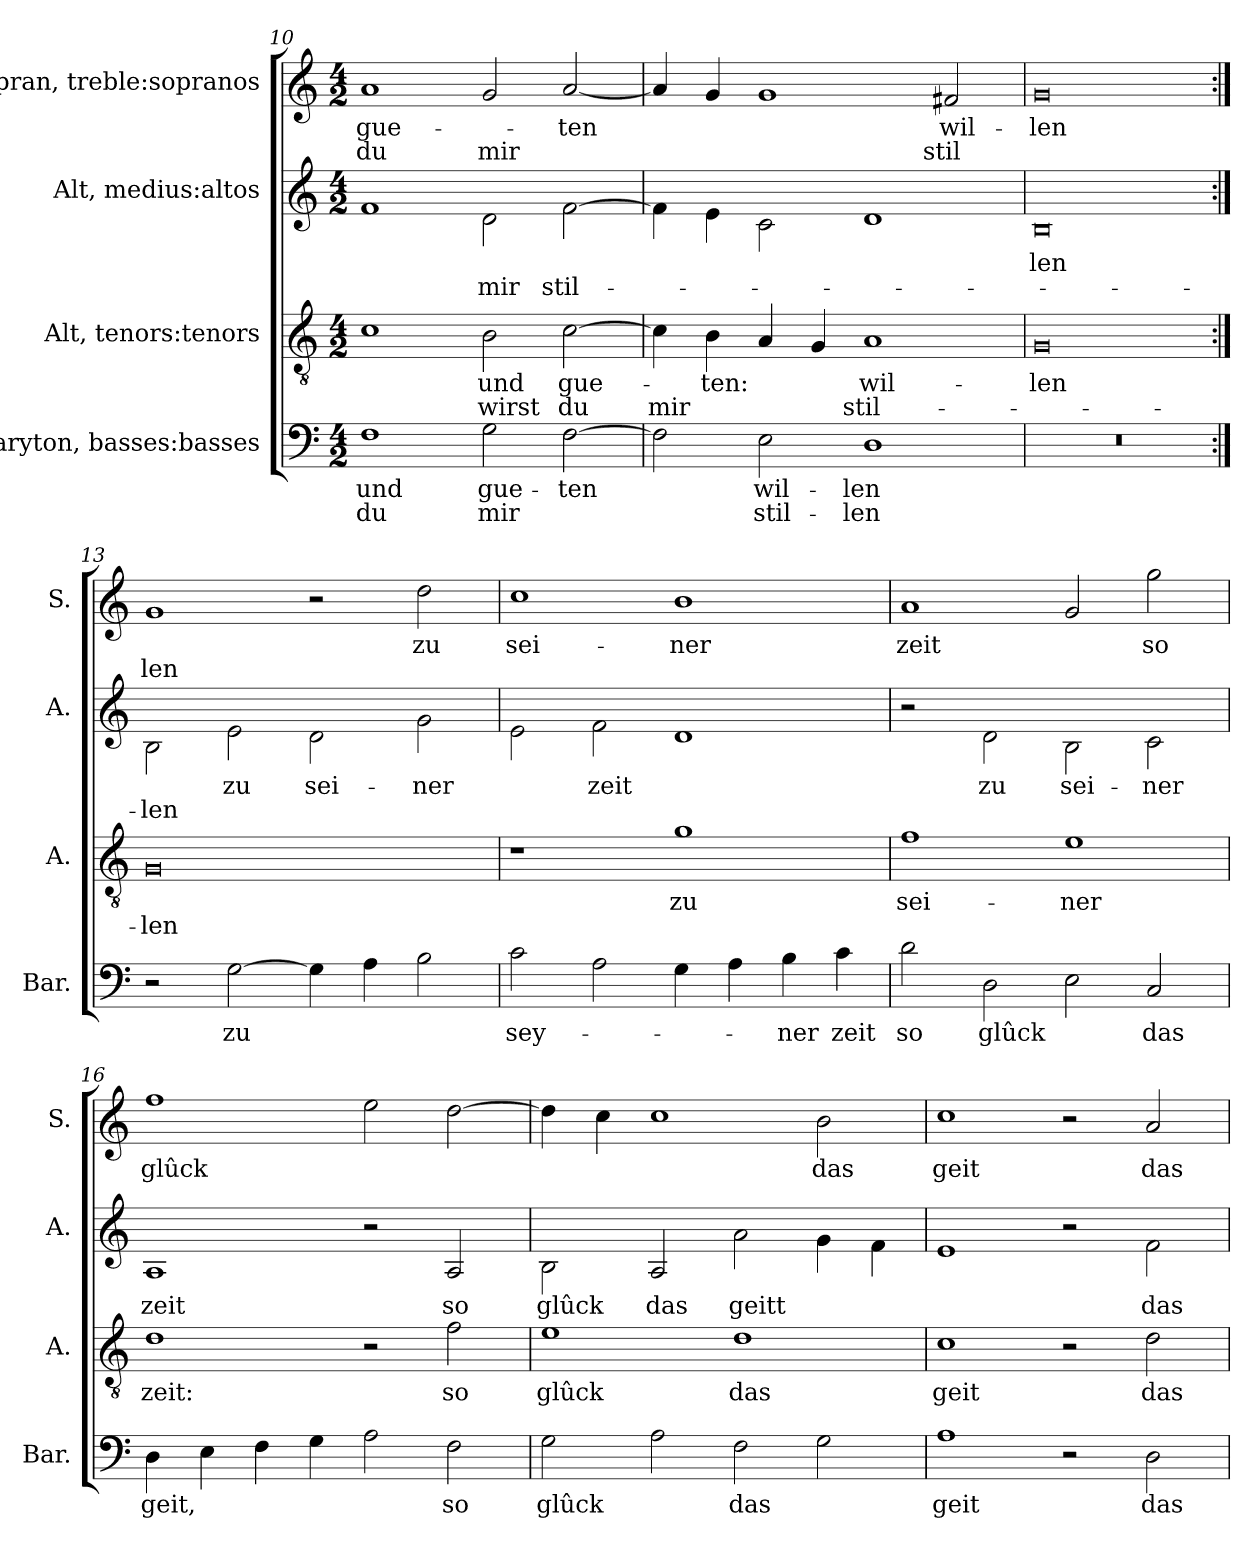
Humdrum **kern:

**kern	**text	**text	**kern	**text	**text	**kern	**text	**text	**kern	**text	**text
*part4	*part4	*part4	*part3	*part3	*part3	*part2	*part2	*part2	*part1	*part1	*part1
*staff4	*staff4	*staff4	*staff3	*staff3	*staff3	*staff2	*staff2	*staff2	*staff1	*staff1	*staff1
*I"Baryton, basses:basses	*	*	*I"Alt, tenors:tenors	*	*	*I"Alt, medius:altos	*	*	*I"Sopran, treble:sopranos	*	*
*I'Bar.	*	*	*I'A.	*	*	*I'A.	*	*	*I'S.	*	*
!!LO:PB:g=z
*clefF4	*	*	*clefGv2	*	*	*clefG2	*	*	*clefG2	*	*
*k[]	*	*	*k[]	*	*	*k[]	*	*	*k[]	*	*
*M4/2	*	*	*M4/2	*	*	*M4/2	*	*	*M4/2	*	*
=10	=10	=10	=10	=10	=10	=10	=10	=10	=10	=10	=10
!	!LO:LY:b	!LO:LY:b	!	!	!	!	!	!	!	!LO:LY:b	!LO:LY:b
1F	und	du	1c	.	.	1f	.	.	1a	gue-	du
!	!LO:LY:b	!LO:LY:b	!	!LO:LY:b	!LO:LY:b	!	!	!LO:LY:b	!	!	!LO:LY:b
2G\	gue-	mir	2B\	und	wirst	2d\	.	mir	2g/	.	mir
!	!LO:LY:b	!	!	!LO:LY:b	!LO:LY:b	!	!	!LO:LY:b	!	!LO:LY:b	!
[2F\	-ten	.	[2c\	gue-	du	[2f\	.	stil-	[2a/	-ten	.
=11	=11	=11	=11	=11	=11	=11	=11	=11	=11	=11	=11
!	!	!	!	!	!LO:LY:b	!	!	!	!	!	!
2F\]	.	.	4c\]	.	mir	4f\]	.	.	4a/]	.	.
!	!	!	!	!LO:LY:b	!	!	!	!	!	!	!
.	.	.	4B\	-ten:	.	4e\	.	.	4g/	.	.
!	!LO:LY:b	!LO:LY:b	!	!	!	!	!	!	!	!	!
2E\	wil-	stil-	4A/	.	.	2c\	.	.	1g	.	.
.	.	.	4G/	.	.	.	.	.	.	.	.
!	!LO:LY:b	!LO:LY:b	!	!LO:LY:b	!LO:LY:b	!	!	!	!	!	!
1D	-len	-len	1A	wil-	stil-	1d	.	.	.	.	.
!	!	!	!	!	!	!	!	!	!	!LO:LY:b	!LO:LY:b
.	.	.	.	.	.	.	.	.	2f#X/	wil-	stil
=12	=12	=12	=12	=12	=12	=12	=12	=12	=12	=12	=12
!	!	!	!	!LO:LY:b	!	!	!LO:LY:b	!	!	!LO:LY:b	!
0r	.	.	0G	-len	.	0B	-len	.	0g	-len	.
=13:|!	=13:|!	=13:|!	=13:|!	=13:|!	=13:|!	=13:|!	=13:|!	=13:|!	=13:|!	=13:|!	=13:|!
!	!	!	!	!	!LO:LY:b	!	!	!LO:LY:b	!	!	!LO:LY:b
2r	.	.	0G	.	-len	2B\	.	-len	1g	.	len
!	!LO:LY:b	!	!	!	!	!	!LO:LY:b	!	!	!	!
[2G\	zu	.	.	.	.	2e\	zu	.	.	.	.
!	!	!	!	!	!	!	!LO:LY:b	!	!	!	!
4G\]	.	.	.	.	.	2d\	sei-	.	2r	.	.
4A\	.	.	.	.	.	.	.	.	.	.	.
!	!	!	!	!	!	!	!LO:LY:b	!	!	!LO:LY:b	!
2B\	.	.	.	.	.	2g\	-ner	.	2dd\	zu	.
=14	=14	=14	=14	=14	=14	=14	=14	=14	=14	=14	=14
!	!LO:LY:b	!	!	!	!	!	!	!	!	!LO:LY:b	!
2c\	sey-	.	1r	.	.	2e\	.	.	1cc	sei-	.
!	!	!	!	!	!	!	!LO:LY:b	!	!	!	!
2A\	.	.	.	.	.	2f\	zeit	.	.	.	.
!	!	!	!	!LO:LY:b	!	!	!	!	!	!LO:LY:b	!
4G\	.	.	1g	zu	.	1d	.	.	1b	-ner	.
4A\	.	.	.	.	.	.	.	.	.	.	.
!	!LO:LY:b	!	!	!	!	!	!	!	!	!	!
4B\	-ner	.	.	.	.	.	.	.	.	.	.
!	!LO:LY:b	!	!	!	!	!	!	!	!	!	!
4c\	zeit	.	.	.	.	.	.	.	.	.	.
!!LO:LB:g=z
=15	=15	=15	=15	=15	=15	=15	=15	=15	=15	=15	=15
!	!LO:LY:b	!	!	!LO:LY:b	!	!	!	!	!	!LO:LY:b	!
2d\	so	.	1f	sei-	.	2r	.	.	1a	zeit	.
!	!LO:LY:b	!	!	!	!	!	!LO:LY:b	!	!	!	!
2D\	glûck	.	.	.	.	2d\	zu	.	.	.	.
!	!	!	!	!LO:LY:b	!	!	!LO:LY:b	!	!	!	!
2E\	.	.	1e	-ner	.	2B\	sei-	.	2g/	.	.
!	!LO:LY:b	!	!	!	!	!	!LO:LY:b	!	!	!LO:LY:b	!
2C/	das	.	.	.	.	2c\	-ner	.	2gg\	so	.
=16	=16	=16	=16	=16	=16	=16	=16	=16	=16	=16	=16
!	!LO:LY:b	!	!	!LO:LY:b	!	!	!LO:LY:b	!	!	!LO:LY:b	!
4D\	geit,	.	1d	zeit:	.	1A	zeit	.	1ff	glûck	.
4E\	.	.	.	.	.	.	.	.	.	.	.
4F\	.	.	.	.	.	.	.	.	.	.	.
4G\	.	.	.	.	.	.	.	.	.	.	.
2A\	.	.	2r	.	.	2r	.	.	2ee\	.	.
!	!LO:LY:b	!	!	!LO:LY:b	!	!	!LO:LY:b	!	!	!	!
2F\	so	.	2f\	so	.	2A/	so	.	[2dd\	.	.
=17	=17	=17	=17	=17	=17	=17	=17	=17	=17	=17	=17
!	!LO:LY:b	!	!	!LO:LY:b	!	!	!LO:LY:b	!	!	!	!
2G\	glûck	.	1e	glûck	.	2B\	glûck	.	4dd\]	.	.
.	.	.	.	.	.	.	.	.	4cc\	.	.
!	!	!	!	!	!	!	!LO:LY:b	!	!	!	!
2A\	.	.	.	.	.	2A/	das	.	1cc	.	.
!	!LO:LY:b	!	!	!LO:LY:b	!	!	!LO:LY:b	!	!	!	!
2F\	das	.	1d	das	.	2a\	geitt	.	.	.	.
!	!	!	!	!	!	!	!	!	!	!LO:LY:b	!
2G\	.	.	.	.	.	4g\	.	.	2b\	das	.
.	.	.	.	.	.	4f\	.	.	.	.	.
=18	=18	=18	=18	=18	=18	=18	=18	=18	=18	=18	=18
!	!LO:LY:b	!	!	!LO:LY:b	!	!	!	!	!	!LO:LY:b	!
1A	geit	.	1c	geit	.	1e	.	.	1cc	geit	.
2r	.	.	2r	.	.	2r	.	.	2r	.	.
!	!LO:LY:b	!	!	!LO:LY:b	!	!	!LO:LY:b	!	!	!LO:LY:b	!
2D\	das	.	2d\	das	.	2f\	das	.	2a/	das	.
=	=	=	=	=	=	=	=	=	=	=	=
*-	*-	*-	*-	*-	*-	*-	*-	*-	*-	*-	*-
